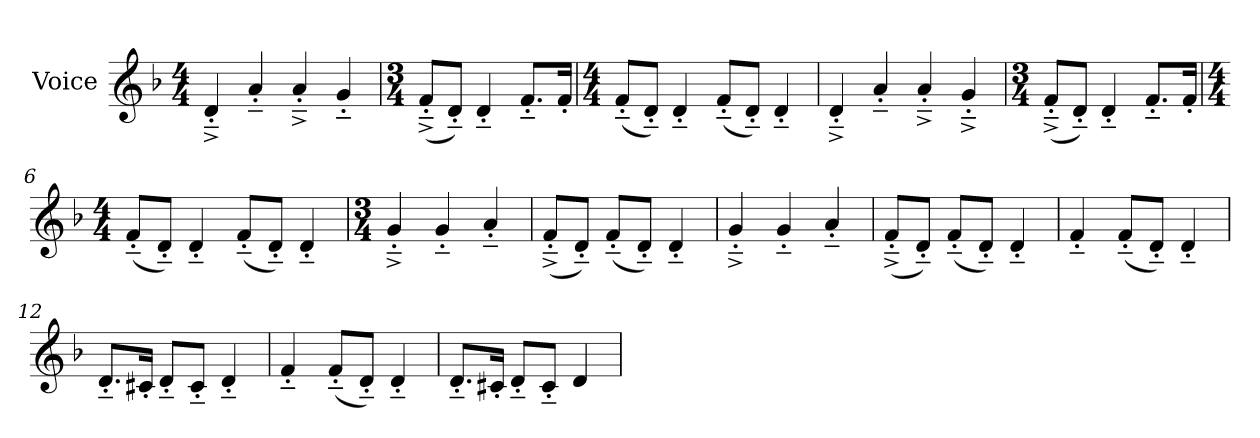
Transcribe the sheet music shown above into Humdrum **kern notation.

**kern
*part1
*staff1
*I"Voice
*I'Vo.
*clefG2
*k[b-]
*M4/4
*MM70
=1
4d'~^/
4a'~/
4a'~^/
4g'~/
=2
*M3/4
(8f'~^/L
8d'~/J)
4d'~/
8.f'~/L
16f'/Jk
=3
*M4/4
(8f'~/L
8d'~/J)
4d'~/
(8f'~/L
8d'~/J)
4d'~/
=4
4d'~^/
4a'~/
4a'~^/
4g'~^/
!!LO:LB:g=z
=5
*M3/4
(8f'~^/L
8d'~/J)
4d'~/
8.f'~/L
16f'/Jk
=6
*M4/4
(8f'~/L
8d'~/J)
4d'~/
(8f'~/L
8d'~/J)
4d'~/
=7
*M3/4
4g'~^/
4g'~/
4a'~/
=8
(8f'~^/L
8d'~/J)
(8f'~/L
8d'~/J)
4d'~/
=9
4g'~^/
4g'~/
4a'~/
!!LO:LB:g=z
=10
(8f'~^/L
8d'~/J)
(8f'~/L
8d'~/J)
4d'~/
=11
4f'~/
(8f'~/L
8d'~/J)
4d'~/
=12
8.d'~/L
16c#X'/Jk
8d'~/L
8c#'~/J
4d'~/
=13
4f'~/
(8f'~/L
8d'~/J)
4d'~/
=14
8.d'~/L
16c#X'/Jk
8d'~/L
8c#'~/J
4d/
=!!
*-
